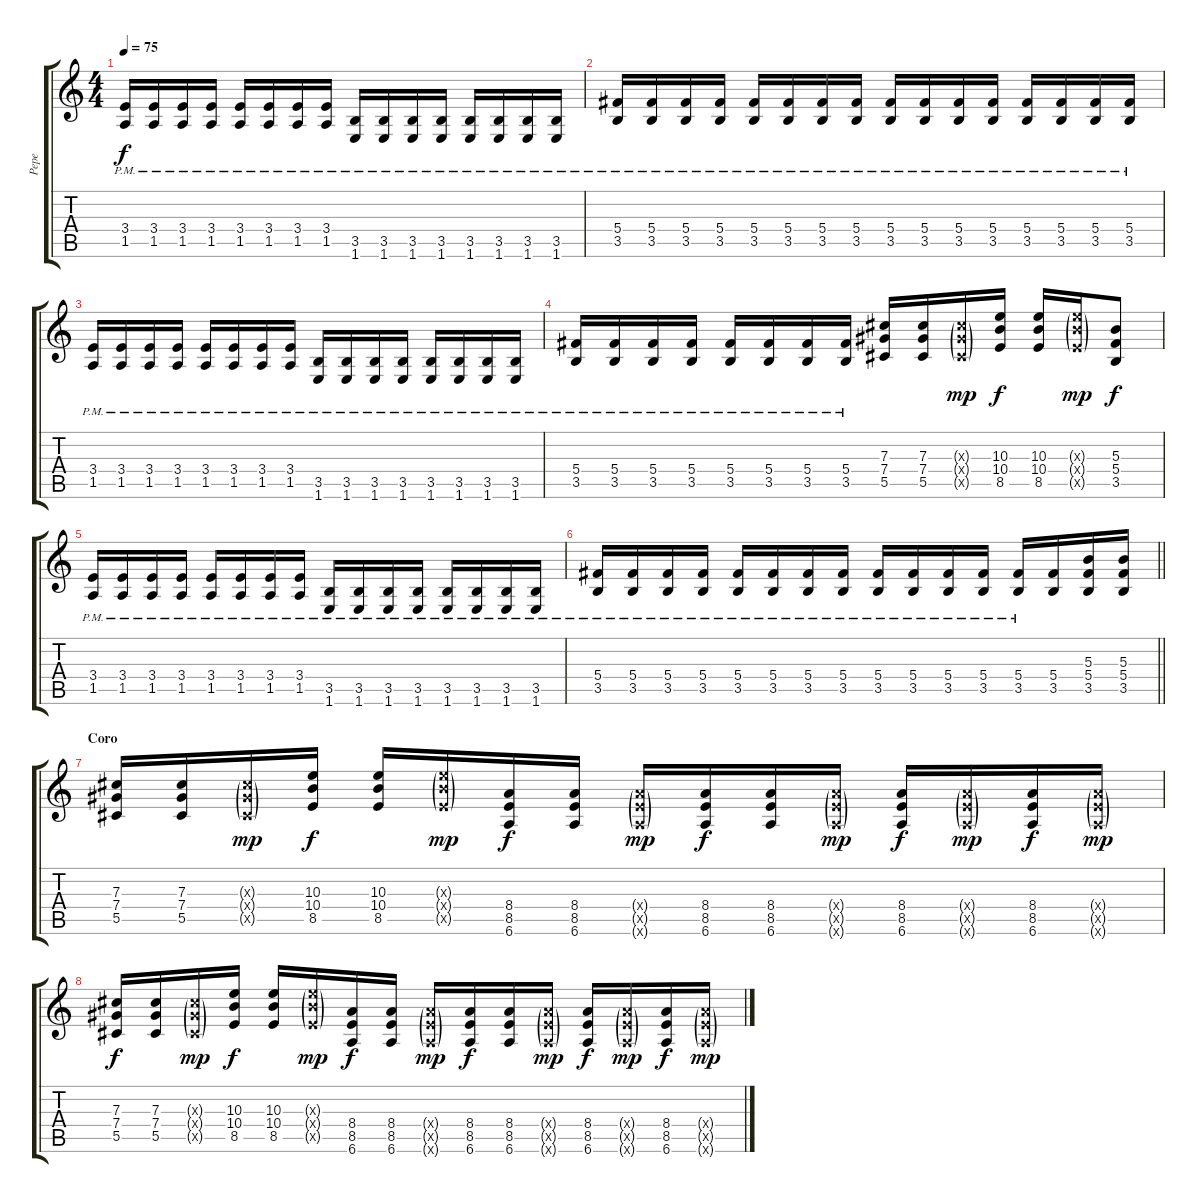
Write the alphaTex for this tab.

\track ("Pepe" "Pepe") {instrument distortionguitar}
\staff {score tabs}
\tuning (Eb4 Bb3 Gb3 Db3 Ab2 Eb2) {hide}
\ts (4 4)
\tempo 75
\clef g2
\ks c
(3.4{pm} 1.5{pm}).16{dy f} (3.4{pm} 1.5{pm}).16 (3.4{pm} 1.5{pm}).16 (3.4{pm} 1.5{pm}).16 (3.4{pm} 1.5{pm}).16 (3.4{pm} 1.5{pm}).16 (3.4{pm} 1.5{pm}).16 (3.4{pm} 1.5{pm}).16 (3.5{pm} 1.6{pm}).16 (3.5{pm} 1.6{pm}).16 (3.5{pm} 1.6{pm}).16 (3.5{pm} 1.6{pm}).16 (3.5{pm} 1.6{pm}).16 (3.5{pm} 1.6{pm}).16 (3.5{pm} 1.6{pm}).16 (3.5{pm} 1.6{pm}).16 |
(5.4{pm} 3.5{pm}).16 (5.4{pm} 3.5{pm}).16 (5.4{pm} 3.5{pm}).16 (5.4{pm} 3.5{pm}).16 (5.4{pm} 3.5{pm}).16 (5.4{pm} 3.5{pm}).16 (5.4{pm} 3.5{pm}).16 (5.4{pm} 3.5{pm}).16 (5.4{pm} 3.5{pm}).16 (5.4{pm} 3.5{pm}).16 (5.4{pm} 3.5{pm}).16 (5.4{pm} 3.5{pm}).16 (5.4{pm} 3.5{pm}).16 (5.4{pm} 3.5{pm}).16 (5.4{pm} 3.5{pm}).16 (5.4{pm} 3.5{pm}).16 |
(3.4{pm} 1.5{pm}).16 (3.4{pm} 1.5{pm}).16 (3.4{pm} 1.5{pm}).16 (3.4{pm} 1.5{pm}).16 (3.4{pm} 1.5{pm}).16 (3.4{pm} 1.5{pm}).16 (3.4{pm} 1.5{pm}).16 (3.4{pm} 1.5{pm}).16 (3.5{pm} 1.6{pm}).16 (3.5{pm} 1.6{pm}).16 (3.5{pm} 1.6{pm}).16 (3.5{pm} 1.6{pm}).16 (3.5{pm} 1.6{pm}).16 (3.5{pm} 1.6{pm}).16 (3.5{pm} 1.6{pm}).16 (3.5{pm} 1.6{pm}).16 |
(5.4{pm} 3.5{pm}).16 (5.4{pm} 3.5{pm}).16 (5.4{pm} 3.5{pm}).16 (5.4{pm} 3.5{pm}).16 (5.4{pm} 3.5{pm}).16 (5.4{pm} 3.5{pm}).16 (5.4{pm} 3.5{pm}).16 (5.4{pm} 3.5{pm}).16 (7.3 7.4 5.5).16 (7.3 7.4 5.5).16 (7.3{g x} 7.4{g x} 5.5{g x}).16{dy mp} (10.3 10.4 8.5).16{dy f} (10.3 10.4 8.5).16 (10.3{g x} 10.4{g x} 8.5{g x}).16{dy mp} (5.3 5.4 3.5).8{dy f} |
(3.4{pm} 1.5{pm}).16 (3.4{pm} 1.5{pm}).16 (3.4{pm} 1.5{pm}).16 (3.4{pm} 1.5{pm}).16 (3.4{pm} 1.5{pm}).16 (3.4{pm} 1.5{pm}).16 (3.4{pm} 1.5{pm}).16 (3.4{pm} 1.5{pm}).16 (3.5{pm} 1.6{pm}).16 (3.5{pm} 1.6{pm}).16 (3.5{pm} 1.6{pm}).16 (3.5{pm} 1.6{pm}).16 (3.5{pm} 1.6{pm}).16 (3.5{pm} 1.6{pm}).16 (3.5{pm} 1.6{pm}).16 (3.5{pm} 1.6{pm}).16 |
\barLineRight lightlight
(5.4{pm} 3.5{pm}).16 (5.4{pm} 3.5{pm}).16 (5.4{pm} 3.5{pm}).16 (5.4{pm} 3.5{pm}).16 (5.4{pm} 3.5{pm}).16 (5.4{pm} 3.5{pm}).16 (5.4{pm} 3.5{pm}).16 (5.4{pm} 3.5{pm}).16 (5.4{pm} 3.5{pm}).16 (5.4{pm} 3.5{pm}).16 (5.4{pm} 3.5{pm}).16 (5.4{pm} 3.5{pm}).16 (5.4{pm} 3.5{pm}).16 (5.4 3.5).16 (5.3 5.4 3.5).16 (5.3 5.4 3.5).16 |
\section ("" "Coro")
(7.3 7.4 5.5).16 (7.3 7.4 5.5).16 (7.3{g x} 7.4{g x} 5.5{g x}).16{dy mp} (10.3 10.4 8.5).16{dy f} (10.3 10.4 8.5).16 (10.3{g x} 10.4{g x} 8.5{g x}).16{dy mp} (8.4 8.5 6.6).16{dy f} (8.4 8.5 6.6).16 (8.4{g x} 8.5{g x} 6.6{g x}).16{dy mp} (8.4 8.5 6.6).16{dy f} (8.4 8.5 6.6).16 (8.4{g x} 8.5{g x} 6.6{g x}).16{dy mp} (8.4 8.5 6.6).16{dy f} (8.4{g x} 8.5{g x} 6.6{g x}).16{dy mp} (8.4 8.5 6.6).16{dy f} (8.4{g x} 8.5{g x} 6.6{g x}).16{dy mp} |
(7.3 7.4 5.5).16{dy f} (7.3 7.4 5.5).16 (7.3{g x} 7.4{g x} 5.5{g x}).16{dy mp} (10.3 10.4 8.5).16{dy f} (10.3 10.4 8.5).16 (10.3{g x} 10.4{g x} 8.5{g x}).16{dy mp} (8.4 8.5 6.6).16{dy f} (8.4 8.5 6.6).16 (8.4{g x} 8.5{g x} 6.6{g x}).16{dy mp} (8.4 8.5 6.6).16{dy f} (8.4 8.5 6.6).16 (8.4{g x} 8.5{g x} 6.6{g x}).16{dy mp} (8.4 8.5 6.6).16{dy f} (8.4{g x} 8.5{g x} 6.6{g x}).16{dy mp} (8.4 8.5 6.6).16{dy f} (8.4{g x} 8.5{g x} 6.6{g x}).16{dy mp}
